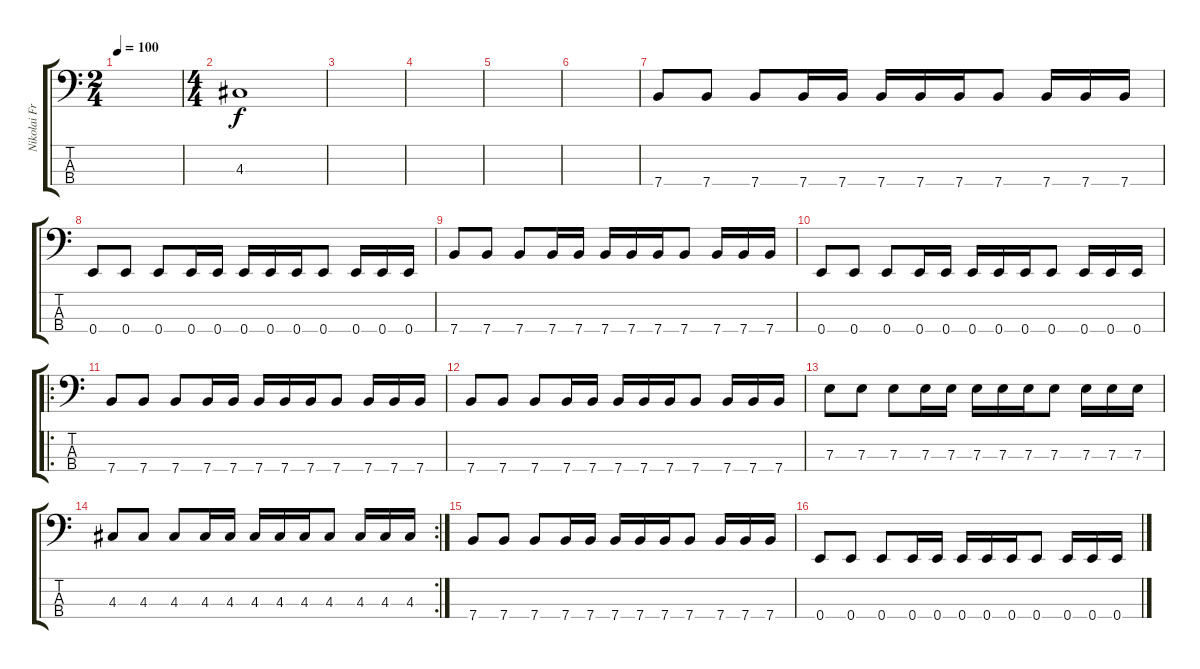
\track ("Nikolai Fraiture (bass)" "Nikolai Fr") {instrument electricbassfinger}
\staff {score tabs}
\tuning (G2 D2 A1 E1) {hide}
\ts (2 4)
\tempo 100
\clef f4
\ks c
|
\ts (4 4)
4.3.1 |
|
|
|
|
7.4.8{dy f} 7.4.8 7.4.8 7.4.16 7.4.16 7.4.16 7.4.16 7.4.16 7.4.8 7.4.16 7.4.16 7.4.16 |
0.4.8 0.4.8 0.4.8 0.4.16 0.4.16 0.4.16 0.4.16 0.4.16 0.4.8 0.4.16 0.4.16 0.4.16 |
7.4.8 7.4.8 7.4.8 7.4.16 7.4.16 7.4.16 7.4.16 7.4.16 7.4.8 7.4.16 7.4.16 7.4.16 |
0.4.8 0.4.8 0.4.8 0.4.16 0.4.16 0.4.16 0.4.16 0.4.16 0.4.8 0.4.16 0.4.16 0.4.16 |
\ro
7.4.8 7.4.8 7.4.8 7.4.16 7.4.16 7.4.16 7.4.16 7.4.16 7.4.8 7.4.16 7.4.16 7.4.16 |
7.4.8 7.4.8 7.4.8 7.4.16 7.4.16 7.4.16 7.4.16 7.4.16 7.4.8 7.4.16 7.4.16 7.4.16 |
7.3.8 7.3.8 7.3.8 7.3.16 7.3.16 7.3.16 7.3.16 7.3.16 7.3.8 7.3.16 7.3.16 7.3.16 |
\rc 2
4.3.8 4.3.8 4.3.8 4.3.16 4.3.16 4.3.16 4.3.16 4.3.16 4.3.8 4.3.16 4.3.16 4.3.16 |
7.4.8 7.4.8 7.4.8 7.4.16 7.4.16 7.4.16 7.4.16 7.4.16 7.4.8 7.4.16 7.4.16 7.4.16 |
0.4.8 0.4.8 0.4.8 0.4.16 0.4.16 0.4.16 0.4.16 0.4.16 0.4.8 0.4.16 0.4.16 0.4.16
